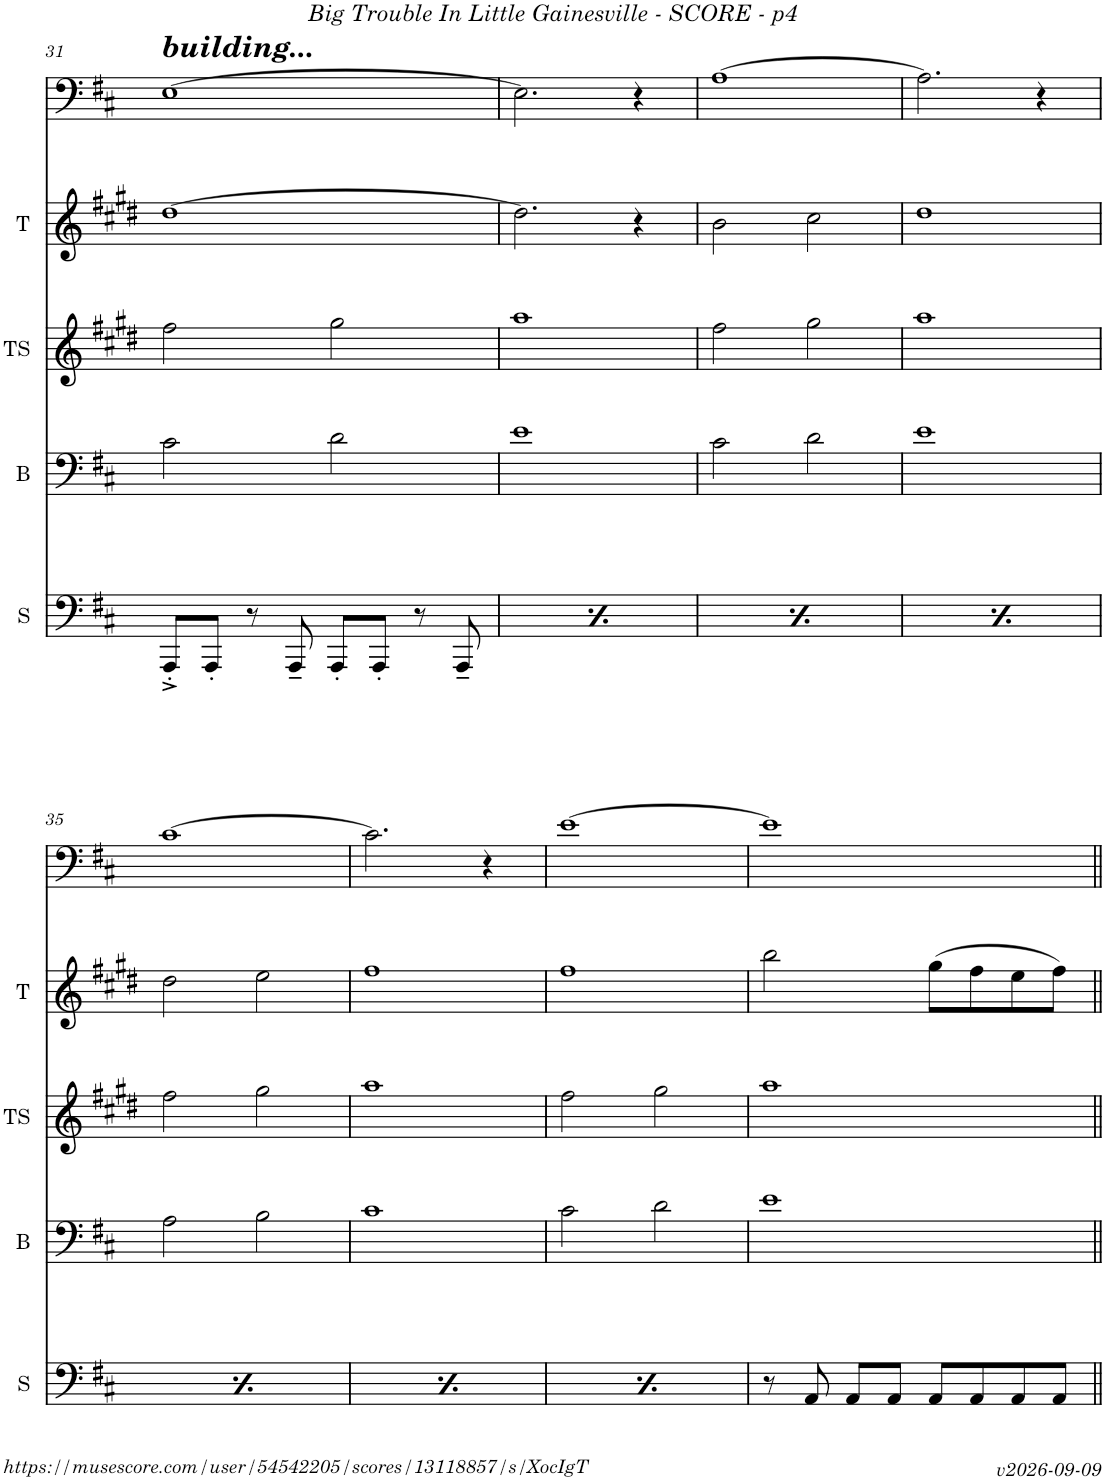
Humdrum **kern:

**kern	**kern	**kern	**kern	**kern
*part5	*part4	*part3	*part2	*part1
*staff5	*staff4	*staff3	*staff2	*staff1
*I"Sousa	*I"Trombone	*I"Tenor Sax	*I"Trumpet	*I"Buddy
*I'S	*	*I'TS	*I'T	*
!!LO:PB:g=z
*clefF4	*clefF4	*clefG2	*clefG2	*clefF4
*	*	*Trd8c14	*Trd1c2	*
*k[f#c#]	*k[f#c#]	*k[f#c#g#d#]	*k[f#c#g#d#]	*k[f#c#]
*	*	*	*M4/4	*M4/4
=31	=31	=31	=31	=31
!	!	!	!	!LO:TX:a:Bi:t=building...
8AAA^<'</L	2c#\	2ff#\	[1dd#	[1E
8AAA'</J	.	.	.	.
8r	.	.	.	.
8AAA~</	.	.	.	.
8AAA'</L	2d\	2gg#\	.	.
8AAA'</J	.	.	.	.
8r	.	.	.	.
8AAA~</	.	.	.	.
=32	=32	=32	=32	=32
8AAA^<'</L	1e	1aa	2.dd#\]	2.E\]
8AAA'</J	.	.	.	.
8r	.	.	.	.
8AAA~</	.	.	.	.
8AAA'</L	.	.	.	.
8AAA'</J	.	.	.	.
8r	.	.	4r	4r
8AAA~</	.	.	.	.
=33	=33	=33	=33	=33
8AAA^<'</L	2c#\	2ff#\	2b\	[1A
8AAA'</J	.	.	.	.
8r	.	.	.	.
8AAA~</	.	.	.	.
8AAA'</L	2d\	2gg#\	2cc#\	.
8AAA'</J	.	.	.	.
8r	.	.	.	.
8AAA~</	.	.	.	.
=34	=34	=34	=34	=34
8AAA^<'</L	1e	1aa	1dd#	2.A\]
8AAA'</J	.	.	.	.
8r	.	.	.	.
8AAA~</	.	.	.	.
8AAA'</L	.	.	.	.
8AAA'</J	.	.	.	.
8r	.	.	.	4r
8AAA~</	.	.	.	.
!!LO:LB:g=z
=35	=35	=35	=35	=35
8AAA^<'</L	2A\	2ff#\	2dd#\	[1c#
8AAA'</J	.	.	.	.
8r	.	.	.	.
8AAA~</	.	.	.	.
8AAA'</L	2B\	2gg#\	2ee\	.
8AAA'</J	.	.	.	.
8r	.	.	.	.
8AAA~</	.	.	.	.
=36	=36	=36	=36	=36
8AAA^<'</L	1c#	1aa	1ff#	2.c#\]
8AAA'</J	.	.	.	.
8r	.	.	.	.
8AAA~</	.	.	.	.
8AAA'</L	.	.	.	.
8AAA'</J	.	.	.	.
8r	.	.	.	4r
8AAA~</	.	.	.	.
=37	=37	=37	=37	=37
8AAA^<'</L	2c#\	2ff#\	1ff#	[1e
8AAA'</J	.	.	.	.
8r	.	.	.	.
8AAA~</	.	.	.	.
8AAA'</L	2d\	2gg#\	.	.
8AAA'</J	.	.	.	.
8r	.	.	.	.
8AAA~</	.	.	.	.
=38	=38	=38	=38	=38
8r	1e	1aa	2bb\	1e]
8AA/	.	.	.	.
8AA/L	.	.	.	.
8AA/J	.	.	.	.
8AA/L	.	.	(>8gg#\L	.
8AA/	.	.	8ff#\	.
8AA/	.	.	8ee\	.
8AA/J	.	.	8ff#\J)	.
=||	=||	=||	=||	=||
*-	*-	*-	*-	*-
